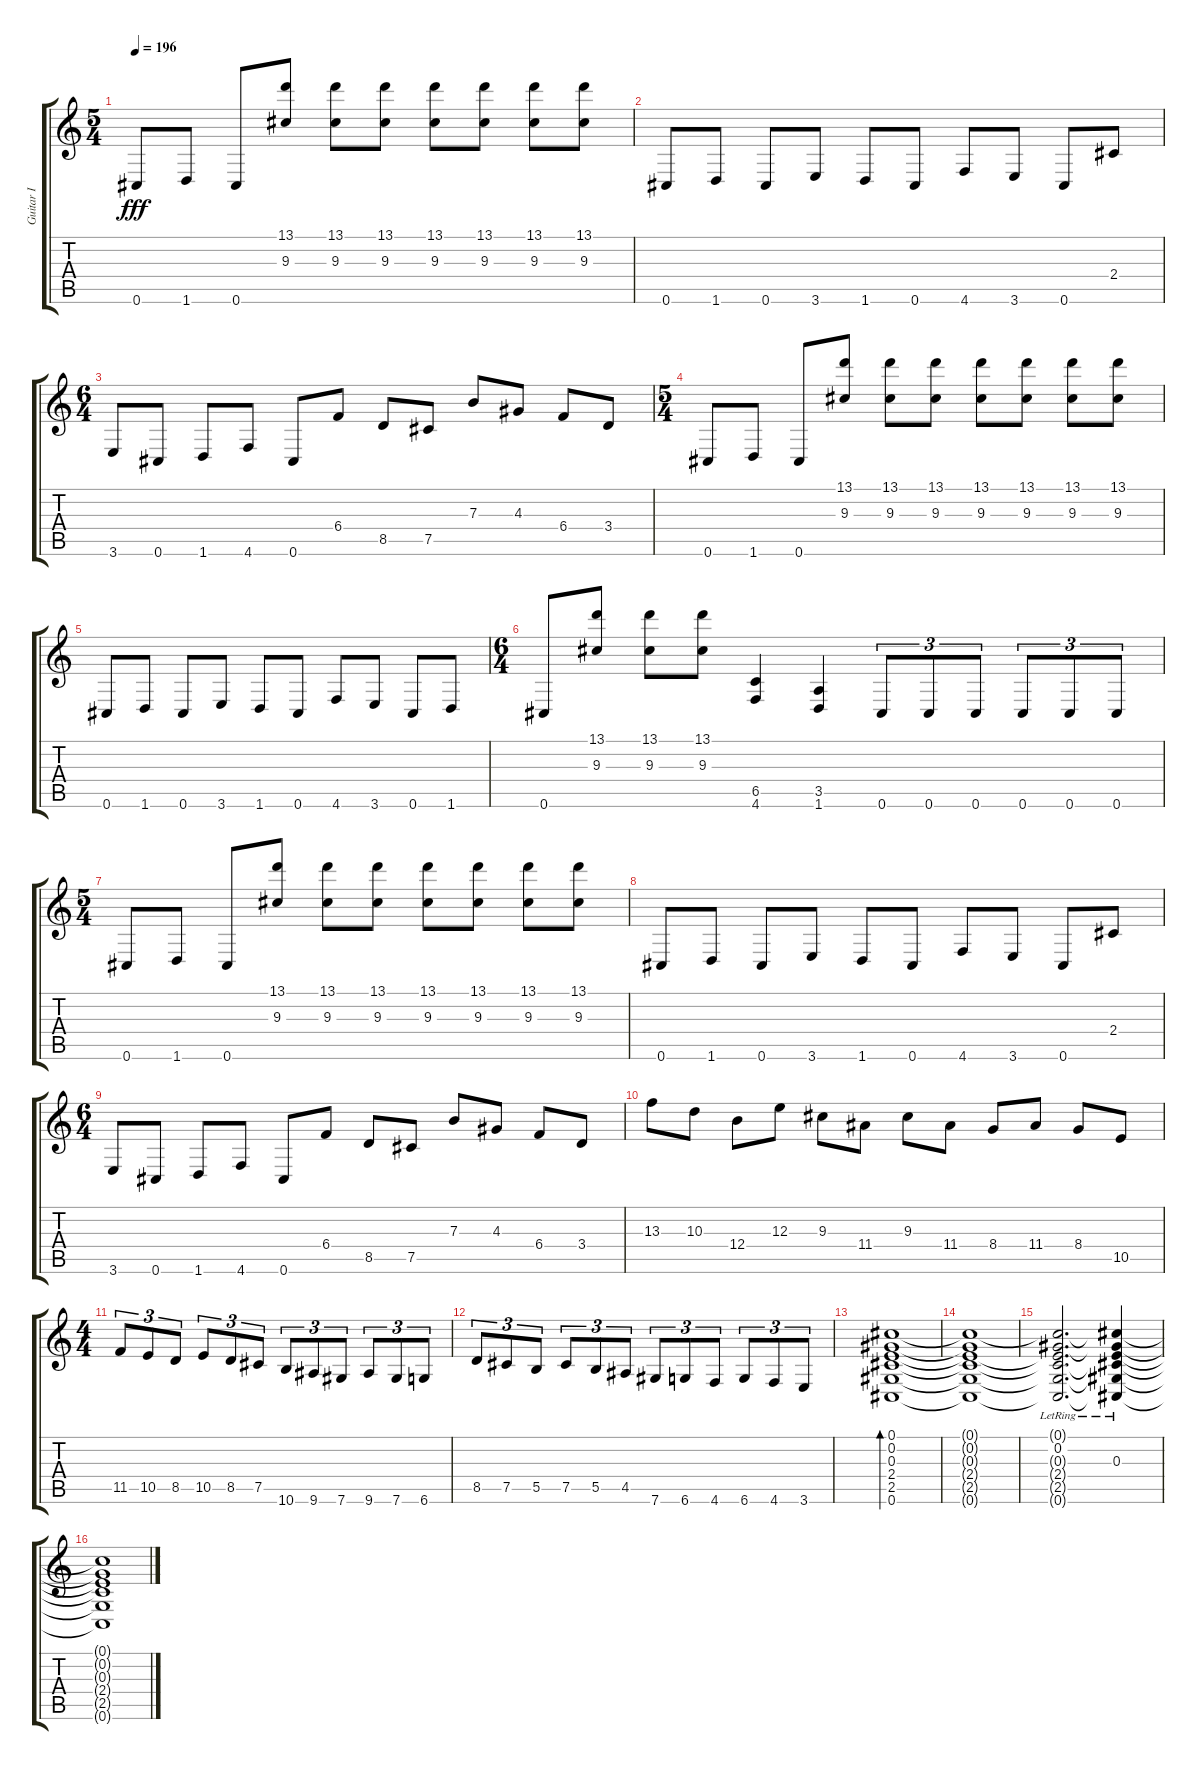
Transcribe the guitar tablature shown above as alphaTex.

\track ("Guitar I" "Guitar I") {instrument distortionguitar}
\staff {score tabs}
\tuning (Db4 Ab3 E3 B2 Gb2 Db2) {hide}
\ts (5 4)
\tempo 196
\clef g2
\ks c
0.6.8{dy fff} 1.6.8 0.6.8 (13.1 9.3).8 (13.1 9.3).8 (13.1 9.3).8 (13.1 9.3).8 (13.1 9.3).8 (13.1 9.3).8 (13.1 9.3).8 |
0.6.8 1.6.8 0.6.8 3.6.8 1.6.8 0.6.8 4.6.8 3.6.8 0.6.8 2.4.8 |
\ts (6 4)
3.6.8 0.6.8 1.6.8 4.6.8 0.6.8 6.4.8 8.5.8 7.5.8 7.3.8 4.3.8 6.4.8 3.4.8 |
\ts (5 4)
0.6.8 1.6.8 0.6.8 (13.1 9.3).8 (13.1 9.3).8 (13.1 9.3).8 (13.1 9.3).8 (13.1 9.3).8 (13.1 9.3).8 (13.1 9.3).8 |
0.6.8 1.6.8 0.6.8 3.6.8 1.6.8 0.6.8 4.6.8 3.6.8 0.6.8 1.6.8 |
\ts (6 4)
0.6.8 (13.1 9.3).8 (13.1 9.3).8 (13.1 9.3).8 (6.5 4.6).4 (3.5 1.6).4 0.6.8{tu (3 2)} 0.6.8{tu (3 2)} 0.6.8{tu (3 2)} 0.6.8{tu (3 2)} 0.6.8{tu (3 2)} 0.6.8{tu (3 2)} |
\ts (5 4)
0.6.8 1.6.8 0.6.8 (13.1 9.3).8 (13.1 9.3).8 (13.1 9.3).8 (13.1 9.3).8 (13.1 9.3).8 (13.1 9.3).8 (13.1 9.3).8 |
0.6.8 1.6.8 0.6.8 3.6.8 1.6.8 0.6.8 4.6.8 3.6.8 0.6.8 2.4.8 |
\ts (6 4)
3.6.8 0.6.8 1.6.8 4.6.8 0.6.8 6.4.8 8.5.8 7.5.8 7.3.8 4.3.8 6.4.8 3.4.8 |
13.3.8 10.3.8 12.4.8 12.3.8 9.3.8 11.4.8 9.3.8 11.4.8 8.4.8 11.4.8 8.4.8 10.5.8 |
\ts (4 4)
11.5.8{tu (3 2)} 10.5.8{tu (3 2)} 8.5.8{tu (3 2)} 10.5.8{tu (3 2)} 8.5.8{tu (3 2)} 7.5.8{tu (3 2)} 10.6.8{tu (3 2)} 9.6.8{tu (3 2)} 7.6.8{tu (3 2)} 9.6.8{tu (3 2)} 7.6.8{tu (3 2)} 6.6.8{tu (3 2)} |
8.5.8{tu (3 2)} 7.5.8{tu (3 2)} 5.5.8{tu (3 2)} 7.5.8{tu (3 2)} 5.5.8{tu (3 2)} 4.5.8{tu (3 2)} 7.6.8{tu (3 2)} 6.6.8{tu (3 2)} 4.6.8{tu (3 2)} 6.6.8{tu (3 2)} 4.6.8{tu (3 2)} 3.6.8{tu (3 2)} |
(0.1 0.2 0.3 2.4 2.5 0.6).1{bd 30} |
(0.1{t} 0.2{t} 0.3{t} 2.4{t} 2.5{t} 0.6{t}).1 |
(0.1{t} 0.2{lr} 0.3{t} 2.4{t} 2.5{t} 0.6{t}).2{d} (0.1{t} 0.2{t} 0.3{lr} 2.4{t} 2.5{t} 0.6{t}).4 |
(0.1{t} 0.2{t} 0.3{t} 2.4{t} 2.5{t} 0.6{t}).1
